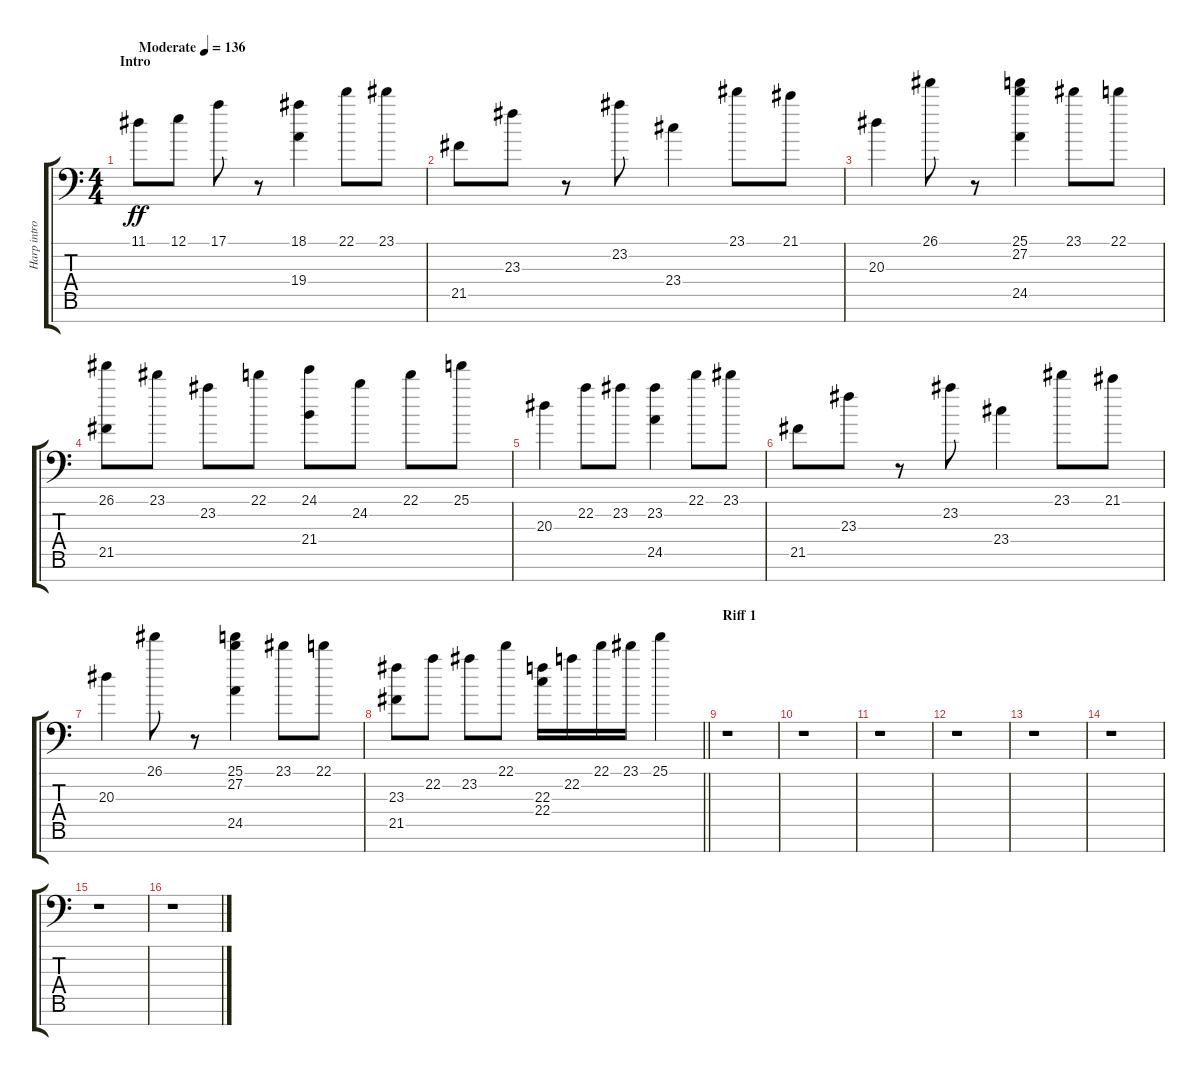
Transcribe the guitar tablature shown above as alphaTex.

\track ("Harp intro" "Harp intro") {instrument orchestralharp}
\staff {score tabs}
\tuning (E4 B3 G3 D3 A2 E2 C-1) {hide}
\ts (4 4)
\section ("" "Intro")
\tempo (136 "Moderate")
\clef f4
\ks c
11.1.8{dy ff instrument orchestralharp} 12.1.8 17.1.8 r.8 (18.1 19.4).4 22.1.8 23.1.8 |
21.5.8 23.3.8 r.8 23.2.8 23.4.4 23.1.8 21.1.8 |
20.3.4 26.1.8 r.8 (25.1 27.2 24.5).4 23.1.8 22.1.8 |
(26.1 21.5).8 23.1.8 23.2.8 22.1.8 (24.1 21.4).8 24.2.8 22.1.8 25.1.8 |
20.3.4 22.2.8 23.2.8 (23.2 24.5).4 22.1.8 23.1.8 |
21.5.8 23.3.8 r.8 23.2.8 23.4.4 23.1.8 21.1.8 |
20.3.4 26.1.8 r.8 (25.1 27.2 24.5).4 23.1.8 22.1.8 |
\barLineRight lightlight
(23.3 21.5).8 22.2.8 23.2.8 22.1.8 (22.3 22.4).16 22.2.16 22.1.16 23.1.16 25.1.4 |
\section ("" "Riff 1")
r.1 |
r.1 |
r.1 |
r.1 |
r.1 |
r.1 |
r.1 |
r.1
